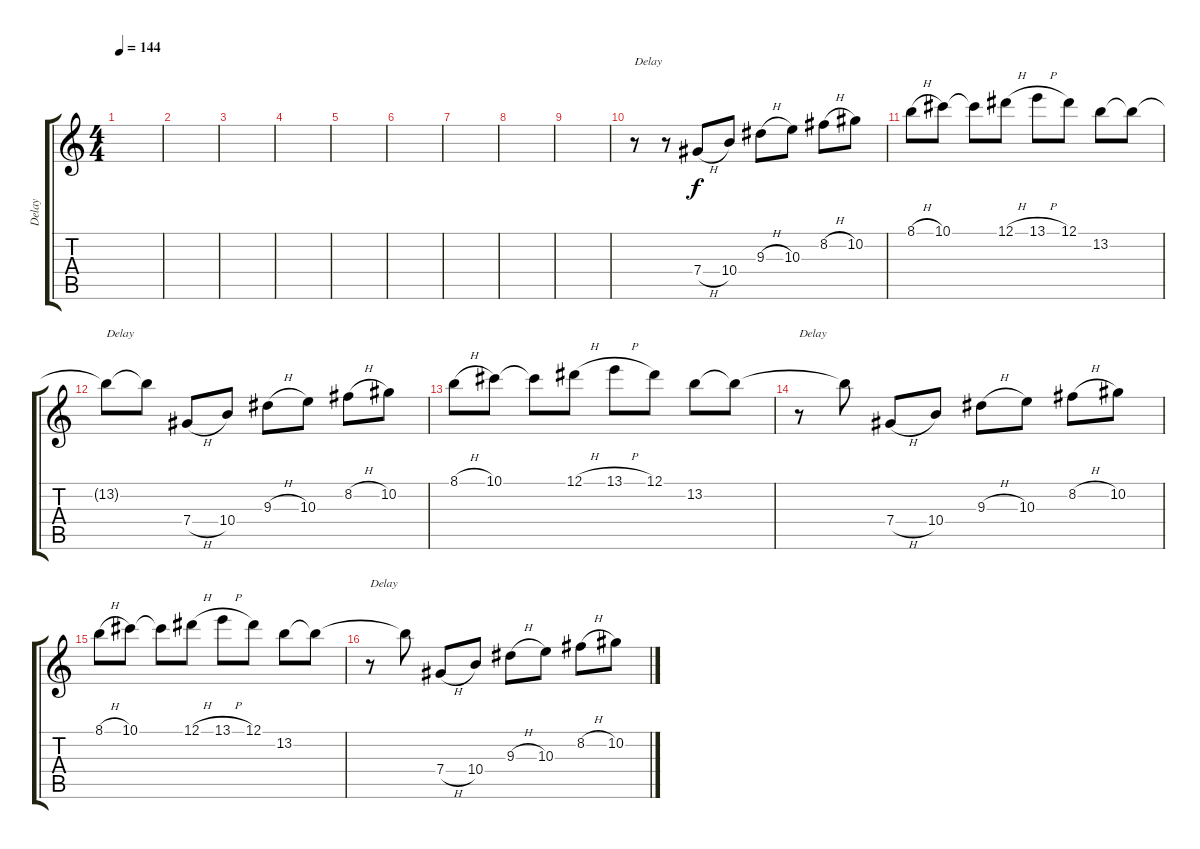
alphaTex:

\track ("Delay" "Delay") {instrument distortionguitar}
\staff {score tabs}
\tuning (Eb4 Bb3 Gb3 Db3 Ab2 Db2) {hide}
\ts (4 4)
\tempo 144
\clef g2
\ks c
|
|
|
|
|
|
|
|
|
r.8{txt "Delay" volume 10 balance 8 instrument distortionguitar} r.8 7.4{h}.8 10.4.8 9.3{h}.8 10.3.8 8.2{h}.8 10.2.8 |
8.1{h}.8 10.1.8 10.1{t}.8 12.1{h}.8 13.1{h}.8 12.1.8 13.2.8 13.2{t}.8 |
13.2{t}.8{txt "Delay" volume 10 balance 8 instrument distortionguitar} 13.2{t}.8 7.4{h}.8 10.4.8 9.3{h}.8 10.3.8 8.2{h}.8 10.2.8 |
8.1{h}.8 10.1.8 10.1{t}.8 12.1{h}.8 13.1{h}.8 12.1.8 13.2.8 13.2{t}.8 |
r.8{txt "Delay" volume 10 balance 8 instrument distortionguitar} 13.2{t}.8 7.4{h}.8 10.4.8 9.3{h}.8 10.3.8 8.2{h}.8 10.2.8 |
8.1{h}.8 10.1.8 10.1{t}.8 12.1{h}.8 13.1{h}.8 12.1.8 13.2.8 13.2{t}.8 |
r.8{txt "Delay" volume 10 balance 8 instrument distortionguitar} 13.2{t}.8 7.4{h}.8 10.4.8 9.3{h}.8 10.3.8 8.2{h}.8 10.2.8
